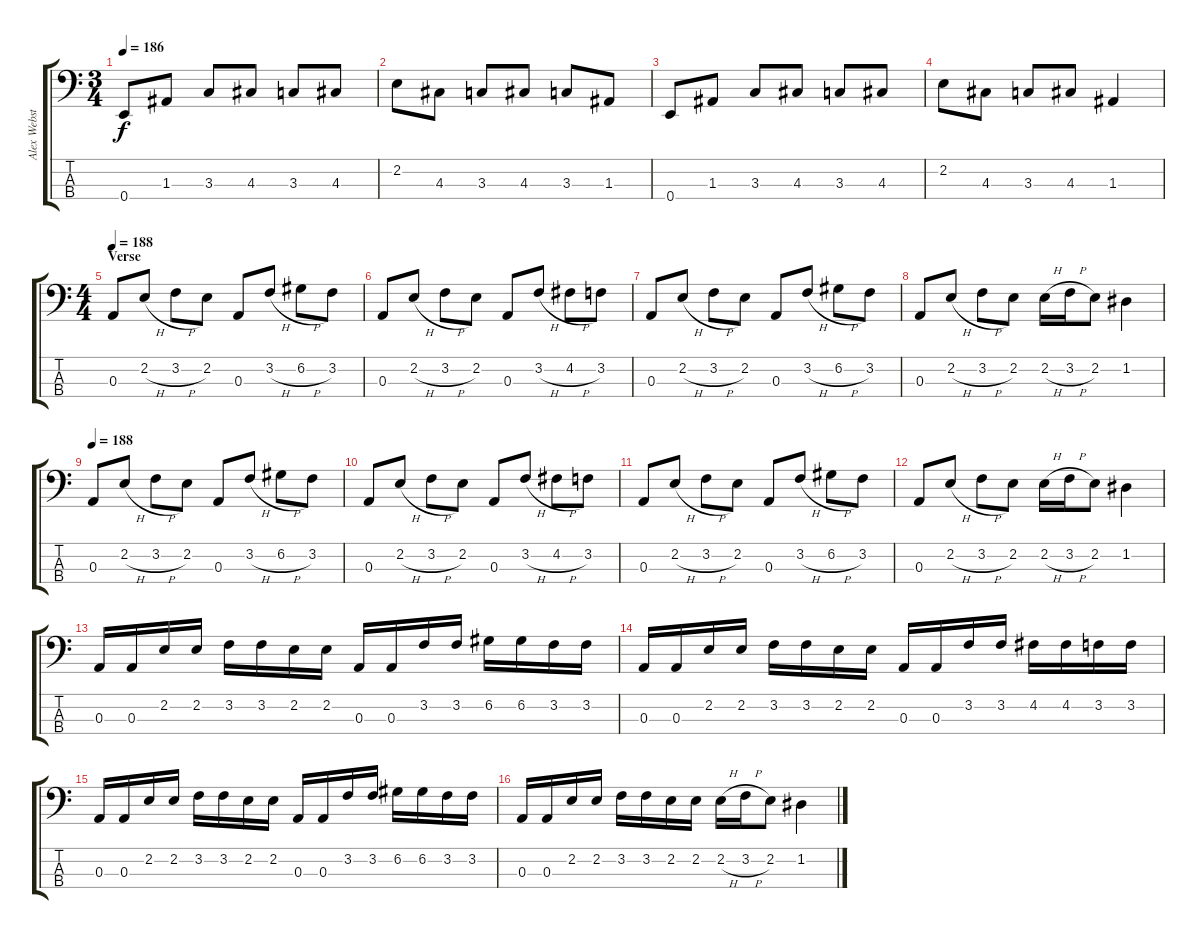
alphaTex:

\track ("Alex Webster " "Alex Webst") {instrument electricbassfinger}
\staff {score tabs}
\tuning (G2 D2 A1 E1) {hide}
\ts (3 4)
\tempo 186
\clef f4
\ks c
0.4.8{dy f} 1.3.8 3.3.8 4.3.8 3.3.8 4.3.8 |
2.2.8 4.3.8 3.3.8 4.3.8 3.3.8 1.3.8 |
0.4.8 1.3.8 3.3.8 4.3.8 3.3.8 4.3.8 |
2.2.8 4.3.8 3.3.8 4.3.8 1.3.4 |
\ts (4 4)
\section ("" "Verse ")
\tempo 188
0.3.8 2.2{h}.8 3.2{h}.8 2.2.8 0.3.8 3.2{h}.8 6.2{h}.8 3.2.8 |
0.3.8 2.2{h}.8 3.2{h}.8 2.2.8 0.3.8 3.2{h}.8 4.2{h}.8 3.2.8 |
0.3.8 2.2{h}.8 3.2{h}.8 2.2.8 0.3.8 3.2{h}.8 6.2{h}.8 3.2.8 |
0.3.8 2.2{h}.8 3.2{h}.8 2.2.8 2.2{h}.16 3.2{h}.16 2.2.8 1.2.4 |
\tempo 188
0.3.8 2.2{h}.8 3.2{h}.8 2.2.8 0.3.8 3.2{h}.8 6.2{h}.8 3.2.8 |
0.3.8 2.2{h}.8 3.2{h}.8 2.2.8 0.3.8 3.2{h}.8 4.2{h}.8 3.2.8 |
0.3.8 2.2{h}.8 3.2{h}.8 2.2.8 0.3.8 3.2{h}.8 6.2{h}.8 3.2.8 |
0.3.8 2.2{h}.8 3.2{h}.8 2.2.8 2.2{h}.16 3.2{h}.16 2.2.8 1.2.4 |
0.3.16 0.3.16 2.2.16 2.2.16 3.2.16 3.2.16 2.2.16 2.2.16 0.3.16 0.3.16 3.2.16 3.2.16 6.2.16 6.2.16 3.2.16 3.2.16 |
0.3.16 0.3.16 2.2.16 2.2.16 3.2.16 3.2.16 2.2.16 2.2.16 0.3.16 0.3.16 3.2.16 3.2.16 4.2.16 4.2.16 3.2.16 3.2.16 |
0.3.16 0.3.16 2.2.16 2.2.16 3.2.16 3.2.16 2.2.16 2.2.16 0.3.16 0.3.16 3.2.16 3.2.16 6.2.16 6.2.16 3.2.16 3.2.16 |
0.3.16 0.3.16 2.2.16 2.2.16 3.2.16 3.2.16 2.2.16 2.2.16 2.2{h}.16 3.2{h}.16 2.2.8 1.2.4
